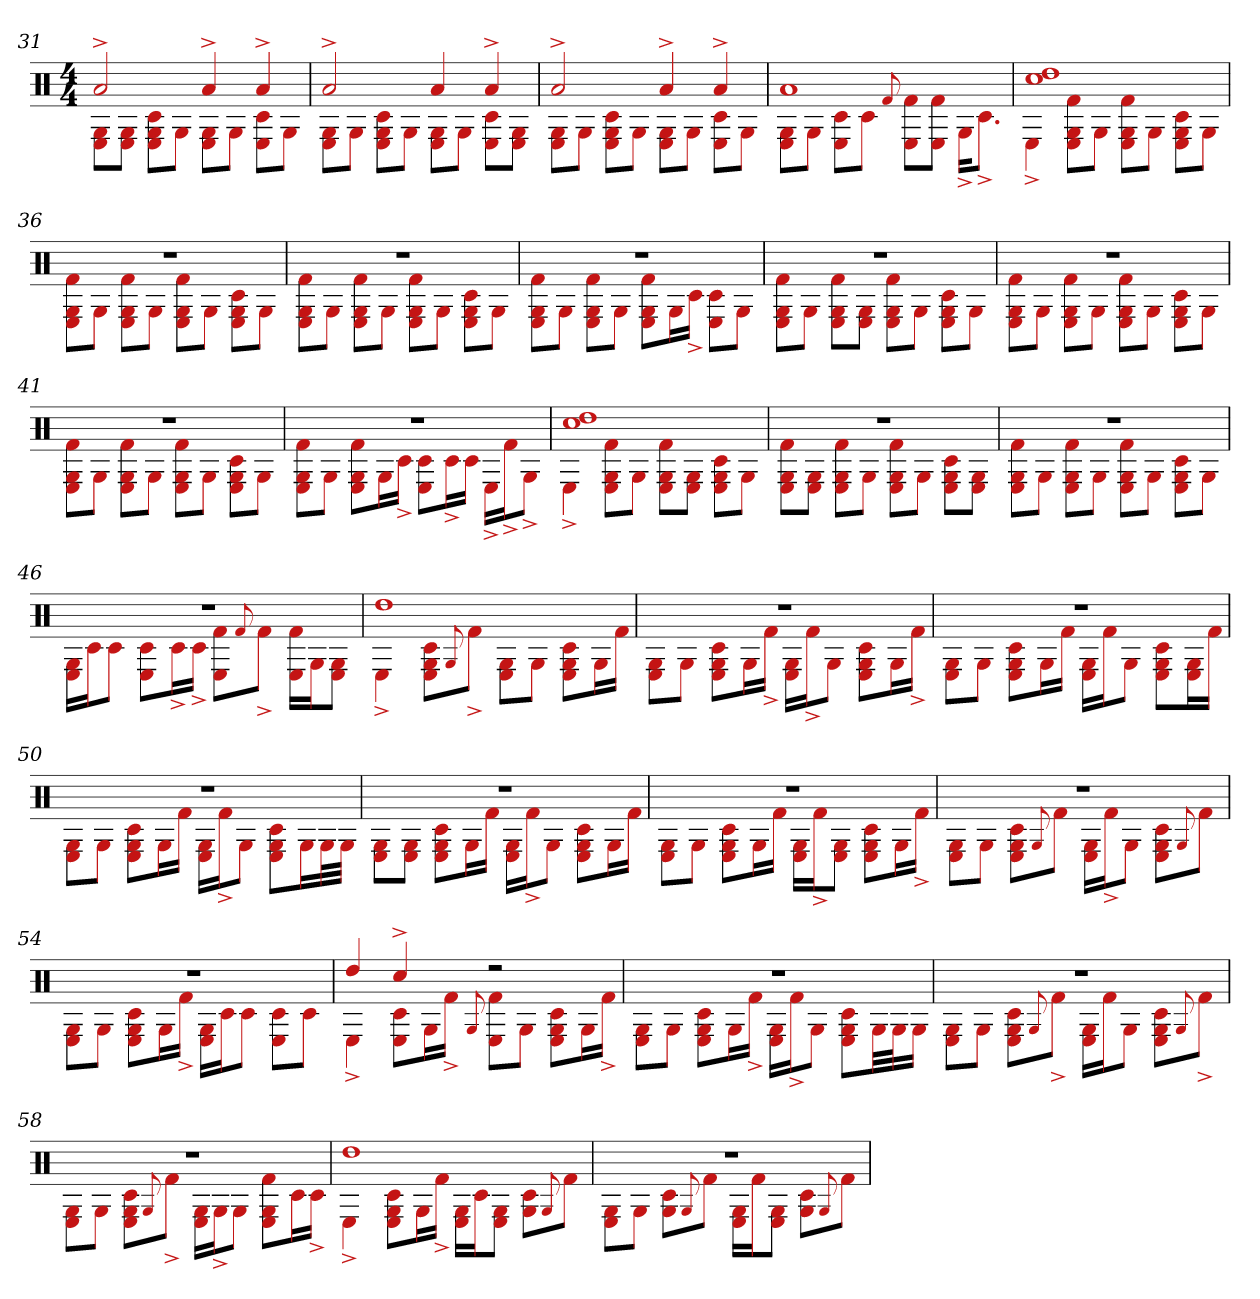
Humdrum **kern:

**kern
*part1
*staff1
*clefX
*k[]
*M4/4
=31
*^
2a^	8E 8GL
.	8E 8GJ
.	8c# 8E 8GL
.	8GJ
4a^	8E 8GL
.	8GJ
4a^	8E 8c#L
.	8GJ
=32	=32
2a^	8E 8GL
.	8GJ
.	8E 8c# 8GL
.	8GJ
4a	8G 8EL
.	8GJ
4a^	8c# 8EL
.	8E 8GJ
=33	=33
2a^	8E 8GL
.	8GJ
.	8E 8c# 8GL
.	8GJ
4a^	8E 8GL
.	8GJ
4a^	8c# 8EL
.	8GJ
=34	=34
1a	8E 8GL
.	8GJ
.	8E 8c#L
.	8c#J
.	8qqf#
.	8E 8f#L
.	8f# 8EJ
.	16G^KL
.	8.c#^J
=35	=35
1dd 1cc#	4E^
.	8E 8G 8f#L
.	8GJ
.	8E 8f# 8GL
.	8GJ
.	8c# 8E 8GL
.	8GJ
=36	=36
1r	8f# 8G 8EL
.	8GJ
.	8f# 8E 8GL
.	8GJ
.	8E 8f# 8GL
.	8GJ
.	8E 8c# 8GL
.	8GJ
=37	=37
1r	8f# 8E 8GL
.	8GJ
.	8E 8f# 8GL
.	8GJ
.	8f# 8E 8GL
.	8GJ
.	8c# 8E 8GL
.	8GJ
=38	=38
1r	8f# 8E 8GL
.	8GJ
.	8E 8f# 8GL
.	8GJ
.	8f# 8E 8GL
.	16GL
.	16c#^JJ
.	8c# 8EL
.	8GJ
=39	=39
1r	8f# 8E 8GL
.	8GJ
.	8E 8G 8f#L
.	8G 8EJ
.	8E 8G 8f#L
.	8GJ
.	8c# 8E 8GL
.	8GJ
=40	=40
1r	8f# 8E 8GL
.	8GJ
.	8E 8f# 8GL
.	8GJ
.	8f# 8E 8GL
.	8GJ
.	8c# 8G 8EL
.	8GJ
=41	=41
1r	8E 8G 8f#L
.	8GJ
.	8f# 8G 8EL
.	8GJ
.	8E 8f# 8GL
.	8GJ
.	8c# 8E 8GL
.	8GJ
=42	=42
1r	8E 8f# 8GL
.	8GJ
.	8E 8f# 8GL
.	16GL
.	16c#^JJ
.	8c# 8EL
.	16c#^L
.	16c#JJ
.	16E^LL
.	16f#^J
.	8G^J
=43	=43
1cc# 1dd	4E^
.	8E 8f# 8GL
.	8GJ
.	8E 8f# 8GL
.	8E 8GJ
.	8c# 8G 8EL
.	8GJ
=44	=44
1r	8f# 8E 8GL
.	8E 8GJ
.	8E 8f# 8GL
.	8GJ
.	8f# 8E 8GL
.	8GJ
.	8c# 8G 8EL
.	8G 8EJ
=45	=45
1r	8f# 8E 8GL
.	8GJ
.	8E 8G 8f#L
.	8GJ
.	8E 8f# 8GL
.	8GJ
.	8E 8c# 8GL
.	8GJ
=46	=46
1r	16E 16GLL
.	16c#J
.	8c#J
.	8c# 8EL
.	16c#^L
.	16c#^JJ
.	8E 8f#L
.	8qqf#
.	8f#^J
.	16E 16f#LL
.	16GJ
.	8G 8EJ
=47	=47
1dd	4E^
.	8E 8c# 8GL
.	8qqG
.	8f#^J
.	8E 8GL
.	8GJ
.	8c# 8G 8EL
.	16GL
.	16f#JJ
=48	=48
1r	8G 8EL
.	8GJ
.	8c# 8G 8EL
.	16GL
.	16f#^JJ
.	16E 16GLL
.	16f#^J
.	8GJ
.	8E 8c# 8GL
.	16GL
.	16f#^JJ
=49	=49
1r	8E 8GL
.	8GJ
.	8c# 8E 8GL
.	16GL
.	16f#JJ
.	16E 16GLL
.	16f#J
.	8GJ
.	8c# 8G 8EL
.	16E 16GL
.	16f#JJ
=50	=50
1r	8E 8GL
.	8GJ
.	8c# 8G 8EL
.	16GL
.	16f#JJ
.	16E 16GLL
.	16f#^J
.	8GJ
.	8E 8c# 8GL
.	16GL
.	32GL
.	32GJJJ
=51	=51
1r	8E 8GL
.	8E 8GJ
.	8c# 8G 8EL
.	16GL
.	16f#JJ
.	16G 16ELL
.	16f#^J
.	8GJ
.	8E 8G 8c#L
.	16GL
.	16f#JJ
=52	=52
1r	8E 8GL
.	8GJ
.	8c# 8E 8GL
.	16GL
.	16f#JJ
.	16G 16ELL
.	16f#^J
.	8E 8GJ
.	8E 8c# 8GL
.	16GL
.	16f#^JJ
=53	=53
1r	8E 8GL
.	8GJ
.	8E 8c# 8GL
.	8qqG
.	8f#J
.	16E 16GLL
.	16f#^J
.	8GJ
.	8E 8c# 8GL
.	8qqG
.	8f#J
=54	=54
1r	8E 8GL
.	8GJ
.	8c# 8G 8EL
.	16GL
.	16f#^JJ
.	16E 16GLL
.	16c#J
.	8c#J
.	8c# 8EL
.	8c#J
=55	=55
4dd	4E^
4cc#^	8c# 8EL
.	16GL
.	16f#^JJ
.	8qqG
2r	8E 8f#L
.	8GJ
.	8E 8G 8c#L
.	16GL
.	16f#^JJ
=56	=56
1r	8E 8GL
.	8GJ
.	8c# 8G 8EL
.	16GL
.	16f#^JJ
.	16E 16GLL
.	16f#^J
.	8GJ
.	8c# 8E 8GL
.	32GLL
.	32GJ
.	16GJJ
=57	=57
1r	8E 8GL
.	8GJ
.	8c# 8G 8EL
.	8qqG
.	8f#^J
.	16G 16ELL
.	16f#J
.	8GJ
.	8E 8c# 8GL
.	8qqG
.	8f#^J
=58	=58
1r	8E 8GL
.	8GJ
.	8c# 8G 8EL
.	8qqG
.	8f#^J
.	16E 16GLL
.	16G^J
.	8GJ
.	8E 8G 8f#L
.	16c#L
.	16c#^JJ
=59	=59
1dd	4E^
.	8c# 8E 8GL
.	16GL
.	16f#^JJ
.	16E 16GLL
.	16c#J
.	8G 8EJ
.	8c# 8GL
.	8qqG
.	8f#J
=60	=60
1r	8E 8GL
.	8GJ
.	8c# 8GL
.	8qqG
.	8f#J
.	16E 16GLL
.	16f#J
.	8G 8EJ
.	8c# 8GL
.	8qqG
.	8f#J
*v	*v
=
*-
